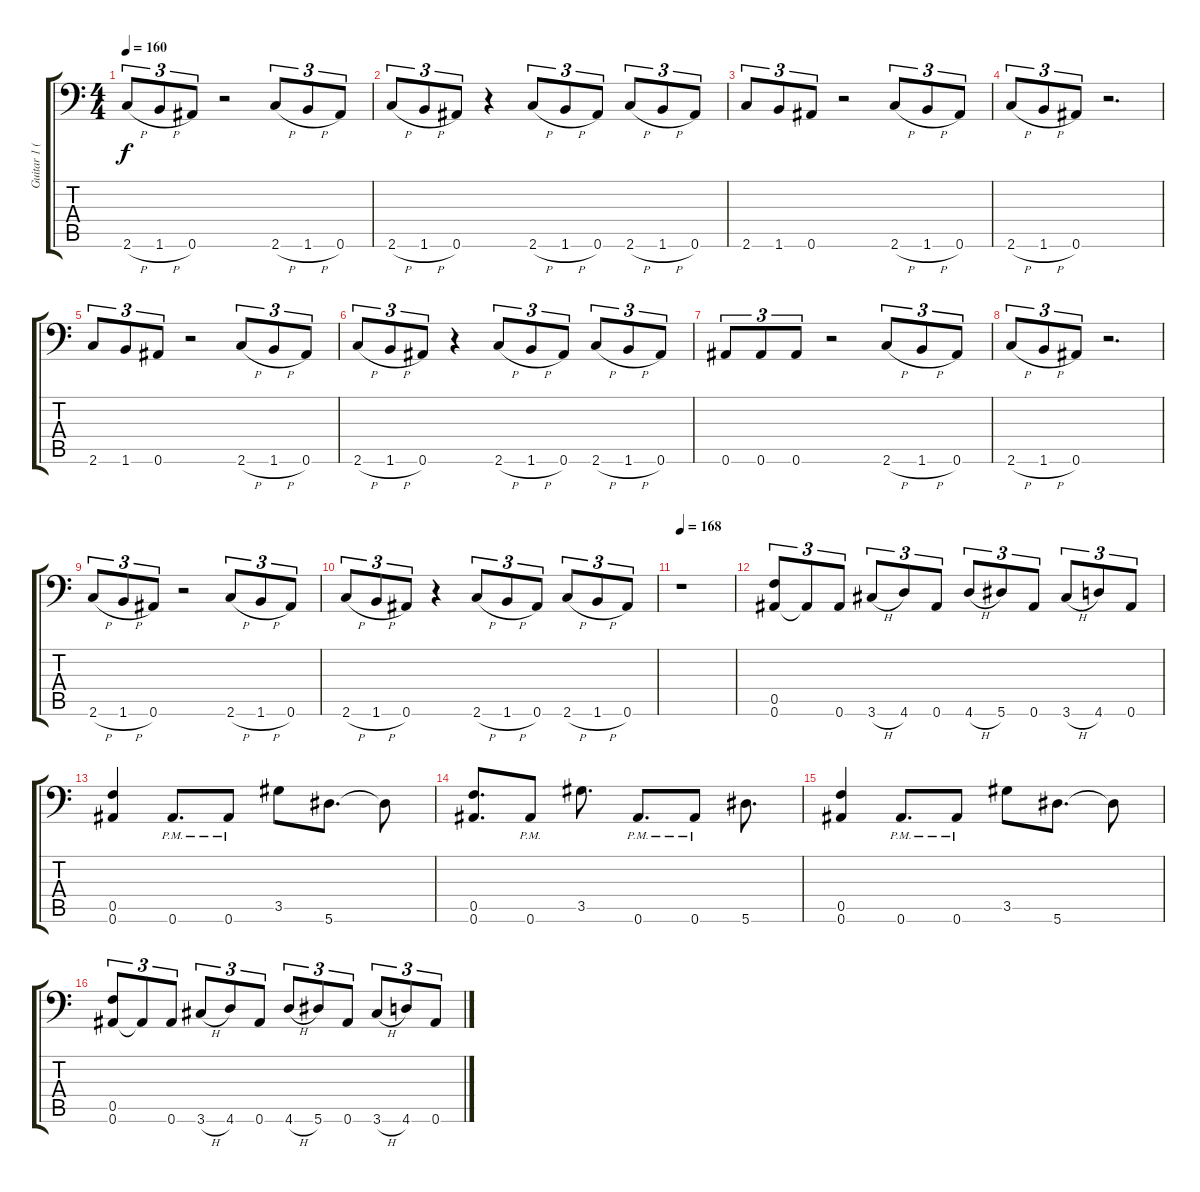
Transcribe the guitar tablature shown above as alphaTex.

\track ("Guitar 1 (Right)" "Guitar 1 (") {instrument distortionguitar}
\staff {score tabs}
\tuning (C4 G3 Eb3 Bb2 F2 Bb1) {hide}
\ts (4 4)
\tempo 160
\clef f4
\ks c
2.6{h}.8{tu (3 2) dy f} 1.6{h}.8{tu (3 2)} 0.6.8{tu (3 2)} r.2 2.6{h}.8{tu (3 2)} 1.6{h}.8{tu (3 2)} 0.6.8{tu (3 2)} |
2.6{h}.8{tu (3 2)} 1.6{h}.8{tu (3 2)} 0.6.8{tu (3 2)} r.4 2.6{h}.8{tu (3 2)} 1.6{h}.8{tu (3 2)} 0.6.8{tu (3 2)} 2.6{h}.8{tu (3 2)} 1.6{h}.8{tu (3 2)} 0.6.8{tu (3 2)} |
2.6.8{tu (3 2)} 1.6.8{tu (3 2)} 0.6.8{tu (3 2)} r.2 2.6{h}.8{tu (3 2)} 1.6{h}.8{tu (3 2)} 0.6.8{tu (3 2)} |
2.6{h}.8{tu (3 2)} 1.6{h}.8{tu (3 2)} 0.6.8{tu (3 2)} r.2{d} |
2.6.8{tu (3 2)} 1.6.8{tu (3 2)} 0.6.8{tu (3 2)} r.2 2.6{h}.8{tu (3 2)} 1.6{h}.8{tu (3 2)} 0.6.8{tu (3 2)} |
2.6{h}.8{tu (3 2)} 1.6{h}.8{tu (3 2)} 0.6.8{tu (3 2)} r.4 2.6{h}.8{tu (3 2)} 1.6{h}.8{tu (3 2)} 0.6.8{tu (3 2)} 2.6{h}.8{tu (3 2)} 1.6{h}.8{tu (3 2)} 0.6.8{tu (3 2)} |
0.6.8{tu (3 2)} 0.6.8{tu (3 2)} 0.6.8{tu (3 2)} r.2 2.6{h}.8{tu (3 2)} 1.6{h}.8{tu (3 2)} 0.6.8{tu (3 2)} |
2.6{h}.8{tu (3 2)} 1.6{h}.8{tu (3 2)} 0.6.8{tu (3 2)} r.2{d} |
2.6{h}.8{tu (3 2)} 1.6{h}.8{tu (3 2)} 0.6.8{tu (3 2)} r.2 2.6{h}.8{tu (3 2)} 1.6{h}.8{tu (3 2)} 0.6.8{tu (3 2)} |
2.6{h}.8{tu (3 2)} 1.6{h}.8{tu (3 2)} 0.6.8{tu (3 2)} r.4 2.6{h}.8{tu (3 2)} 1.6{h}.8{tu (3 2)} 0.6.8{tu (3 2)} 2.6{h}.8{tu (3 2)} 1.6{h}.8{tu (3 2)} 0.6.8{tu (3 2)} |
\tempo 168
r.1 |
(0.5 0.6).8{tu (3 2)} 0.6{t}.8{tu (3 2)} 0.6.8{tu (3 2)} 3.6{h}.8{tu (3 2)} 4.6.8{tu (3 2)} 0.6.8{tu (3 2)} 4.6{h}.8{tu (3 2)} 5.6.8{tu (3 2)} 0.6.8{tu (3 2)} 3.6{h}.8{tu (3 2)} 4.6.8{tu (3 2)} 0.6.8{tu (3 2)} |
(0.5 0.6).4 0.6{pm}.8{d} 0.6{pm}.8 3.5.8 5.6.8{d} 5.6{t}.8 |
(0.5 0.6).8{d} 0.6{pm}.8 3.5.8{d} 0.6{pm}.8{d} 0.6{pm}.8 5.6.8{d} |
(0.5 0.6).4 0.6{pm}.8{d} 0.6{pm}.8 3.5.8 5.6.8{d} 5.6{t}.8 |
(0.5 0.6).8{tu (3 2)} 0.6{t}.8{tu (3 2)} 0.6.8{tu (3 2)} 3.6{h}.8{tu (3 2)} 4.6.8{tu (3 2)} 0.6.8{tu (3 2)} 4.6{h}.8{tu (3 2)} 5.6.8{tu (3 2)} 0.6.8{tu (3 2)} 3.6{h}.8{tu (3 2)} 4.6.8{tu (3 2)} 0.6.8{tu (3 2)}
